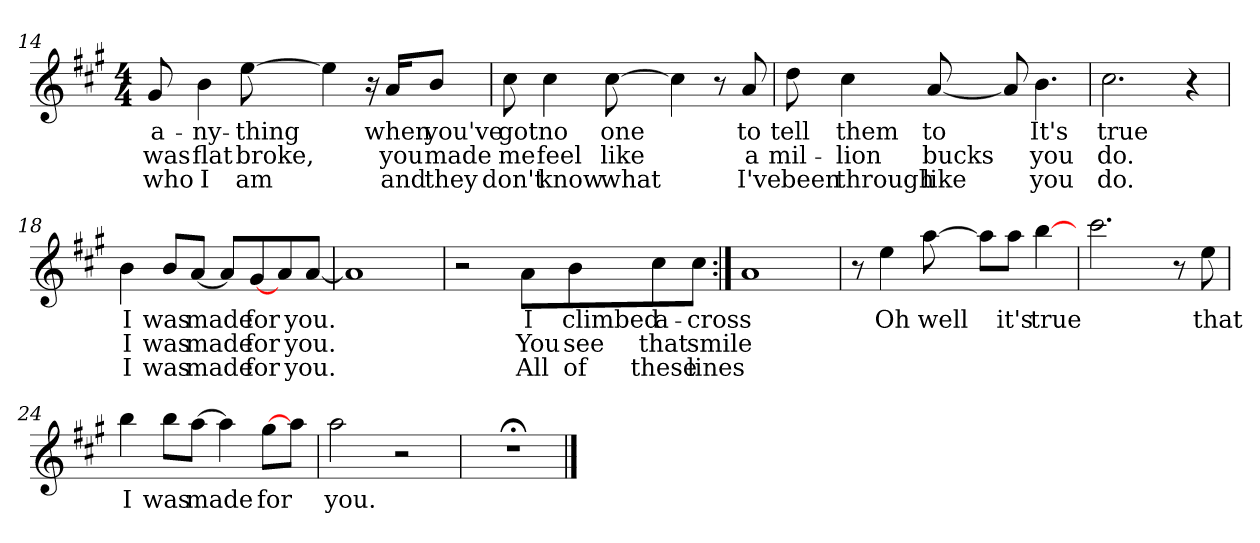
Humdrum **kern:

**kern	**text	**text	**text
*part1	*part1	*part1	*part1
*staff1	*staff1	*staff1	*staff1
*clefG2	*	*	*
*k[f#c#g#]	*	*	*
*A:	*	*	*
*M4/4	*	*	*
=14	=14	=14	=14
!	!LO:LY:b	!LO:LY:b	!LO:LY:b
8g#/	a-	was	who
!	!LO:LY:b	!LO:LY:b	!LO:LY:b
4b\	-ny-	flat	I
!	!LO:LY:b	!LO:LY:b	!LO:LY:b
[8ee\	-thing	broke,	am
4ee\]	.	.	.
16r	.	.	.
!	!LO:LY:b	!LO:LY:b	!LO:LY:b
16a/KL	when	you	and
!	!LO:LY:b	!LO:LY:b	!LO:LY:b
8b/J	you've	made	they
=15	=15	=15	=15
!	!LO:LY:b	!LO:LY:b	!LO:LY:b
8cc#\	got	me	don't
!	!LO:LY:b	!LO:LY:b	!LO:LY:b
4cc#\	no	feel	know
!	!LO:LY:b	!LO:LY:b	!LO:LY:b
[8cc#\	one	like	what
4cc#\]	.	.	.
8r	.	.	.
!	!LO:LY:b	!LO:LY:b	!LO:LY:b
8a/	to	a	I've
!!LO:LB:g=z
=16	=16	=16	=16
!	!LO:LY:b	!LO:LY:b	!LO:LY:b
8dd\	tell	mil-	been
!	!LO:LY:b	!LO:LY:b	!LO:LY:b
4cc#\	them	-lion	through
!	!LO:LY:b	!LO:LY:b	!LO:LY:b
[8a/	to	bucks	like
8a/]	.	.	.
!	!LO:LY:b	!LO:LY:b	!LO:LY:b
4.b\	It's	you	you
=17	=17	=17	=17
!	!LO:LY:b	!LO:LY:b	!LO:LY:b
2.cc#\	true	do.	do.
!	!	!	!LO:LY:b
4r	.	.	and
=18	=18	=18	=18
!	!LO:LY:b	!LO:LY:b	!LO:LY:b
4b\	I	I	I
!	!LO:LY:b	!LO:LY:b	!LO:LY:b
8b/L	was	was	was
!	!LO:LY:b	!LO:LY:b	!LO:LY:b
[8a/J	made	made	made
8a/L]	.	.	.
!	!LO:LY:b	!LO:LY:b	!LO:LY:b
[8g#/	for	for	for
8a/	.	.	.
!	!LO:LY:b	!LO:LY:b	!LO:LY:b
[8a/J	you.	you.	you.
=19	=19	=19	=19
1a/]	.	.	.
!!LO:LB:g=z
=20	=20	=20	=20
2r	.	.	.
!	!LO:LY:b	!LO:LY:b	!LO:LY:b
8a\L	I	You	All
!	!LO:LY:b	!LO:LY:b	!LO:LY:b
8b\	climbed	see	of
!	!LO:LY:b	!LO:LY:b	!LO:LY:b
8cc#\	a-	that	these
!	!LO:LY:b	!LO:LY:b	!LO:LY:b
8cc#\J	-cross	smile	lines
=21:|!	=21:|!	=21:|!	=21:|!
1a/	.	.	.
=22	=22	=22	=22
8r	.	.	.
!	!LO:LY:b	!	!
4ee\	Oh	.	.
!	!LO:LY:b	!	!
[8aa\	well	.	.
8aa\L]	.	.	.
!	!LO:LY:b	!	!
8aa\J	it's	.	.
!	!LO:LY:b	!	!
[4bb\	true	.	.
!!LO:LB:g=z
=23	=23	=23	=23
2.ccc#\	.	.	.
8r	.	.	.
!	!LO:LY:b	!	!
8ee\	that	.	.
=24	=24	=24	=24
!	!LO:LY:b	!	!
4bb\	I	.	.
!	!LO:LY:b	!	!
8bb\L	was	.	.
!	!LO:LY:b	!	!
[8aa\J	made	.	.
4aa\]	.	.	.
!	!LO:LY:b	!	!
[8gg#\L	for	.	.
8aa\J	.	.	.
=25	=25	=25	=25
!	!LO:LY:b	!	!
2aa\	you.	.	.
2r	.	.	.
=26	=26	=26	=26
1r;	.	.	.
==	==	==	==
*-	*-	*-	*-
